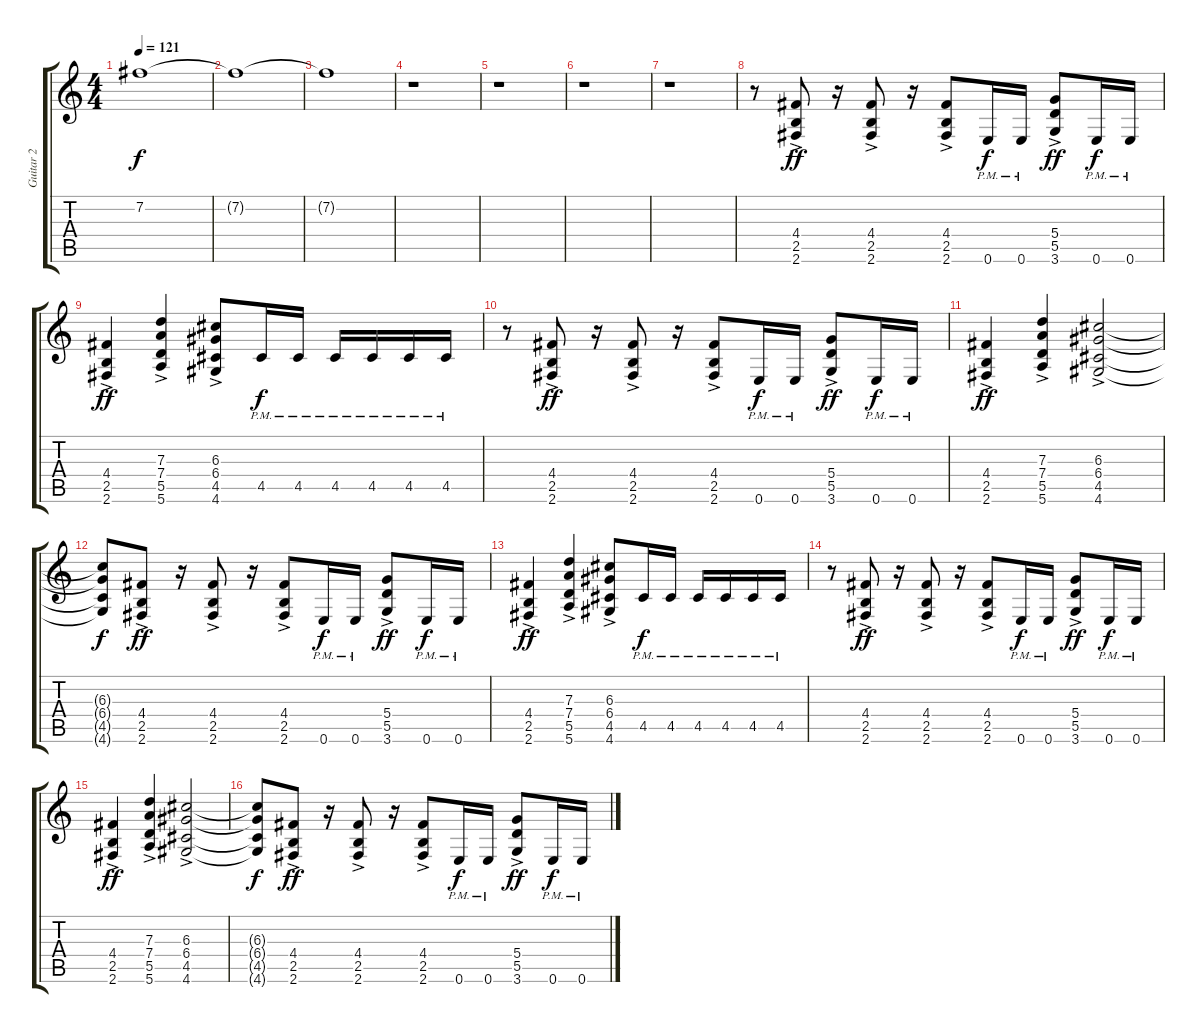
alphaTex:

\track ("Guitar 2" "Guitar 2") {instrument distortionguitar}
\staff {score tabs}
\tuning (E4 B3 G3 D3 A2 E2) {hide}
\ts (4 4)
\tempo 121
\clef g2
\ks c
7.2{t}.1{dy f volume 0} |
7.2{t}.1 |
7.2{t}.1 |
r.1 |
r.1 |
r.1 |
r.1 |
r.8{volume 8} (4.4{ac} 2.5{ac} 2.6{ac}).8{dy ff} r.16 (4.4{ac} 2.5{ac} 2.6{ac}).8 r.16 (4.4{ac} 2.5{ac} 2.6{ac}).8 0.6{pm}.16{dy f} 0.6{pm}.16 (5.4{ac} 5.5{ac} 3.6{ac}).8{dy ff} 0.6{pm}.16{dy f} 0.6{pm}.16 |
(4.4{ac} 2.5{ac} 2.6{ac}).4{dy ff} (7.3{ac} 7.4{ac} 5.5{ac} 5.6{ac}).4 (6.3{ac} 6.4{ac} 4.5{ac} 4.6{ac}).8 4.5{pm}.16{dy f} 4.5{pm}.16 4.5{pm}.16 4.5{pm}.16 4.5{pm}.16 4.5{pm}.16 |
r.8 (4.4{ac} 2.5{ac} 2.6{ac}).8{dy ff} r.16 (4.4{ac} 2.5{ac} 2.6{ac}).8 r.16 (4.4{ac} 2.5{ac} 2.6{ac}).8 0.6{pm}.16{dy f} 0.6{pm}.16 (5.4{ac} 5.5{ac} 3.6{ac}).8{dy ff} 0.6{pm}.16{dy f} 0.6{pm}.16 |
(4.4{ac} 2.5{ac} 2.6{ac}).4{dy ff} (7.3{ac} 7.4{ac} 5.5{ac} 5.6{ac}).4 (6.3{ac} 6.4{ac} 4.5{ac} 4.6{ac}).2 |
(6.3{t} 6.4{t} 4.5{t} 4.6{t}).8{dy f} (4.4{ac} 2.5{ac} 2.6{ac}).8{dy ff} r.16 (4.4{ac} 2.5{ac} 2.6{ac}).8 r.16 (4.4{ac} 2.5{ac} 2.6{ac}).8 0.6{pm}.16{dy f} 0.6{pm}.16 (5.4{ac} 5.5{ac} 3.6{ac}).8{dy ff} 0.6{pm}.16{dy f} 0.6{pm}.16 |
(4.4{ac} 2.5{ac} 2.6{ac}).4{dy ff} (7.3{ac} 7.4{ac} 5.5{ac} 5.6{ac}).4 (6.3{ac} 6.4{ac} 4.5{ac} 4.6{ac}).8 4.5{pm}.16{dy f} 4.5{pm}.16 4.5{pm}.16 4.5{pm}.16 4.5{pm}.16 4.5{pm}.16 |
r.8 (4.4{ac} 2.5{ac} 2.6{ac}).8{dy ff} r.16 (4.4{ac} 2.5{ac} 2.6{ac}).8 r.16 (4.4{ac} 2.5{ac} 2.6{ac}).8 0.6{pm}.16{dy f} 0.6{pm}.16 (5.4{ac} 5.5{ac} 3.6{ac}).8{dy ff} 0.6{pm}.16{dy f} 0.6{pm}.16 |
(4.4{ac} 2.5{ac} 2.6{ac}).4{dy ff} (7.3{ac} 7.4{ac} 5.5{ac} 5.6{ac}).4 (6.3{ac} 6.4{ac} 4.5{ac} 4.6{ac}).2 |
(6.3{t} 6.4{t} 4.5{t} 4.6{t}).8{dy f} (4.4{ac} 2.5{ac} 2.6{ac}).8{dy ff} r.16 (4.4{ac} 2.5{ac} 2.6{ac}).8 r.16 (4.4{ac} 2.5{ac} 2.6{ac}).8 0.6{pm}.16{dy f} 0.6{pm}.16 (5.4{ac} 5.5{ac} 3.6{ac}).8{dy ff} 0.6{pm}.16{dy f} 0.6{pm}.16
